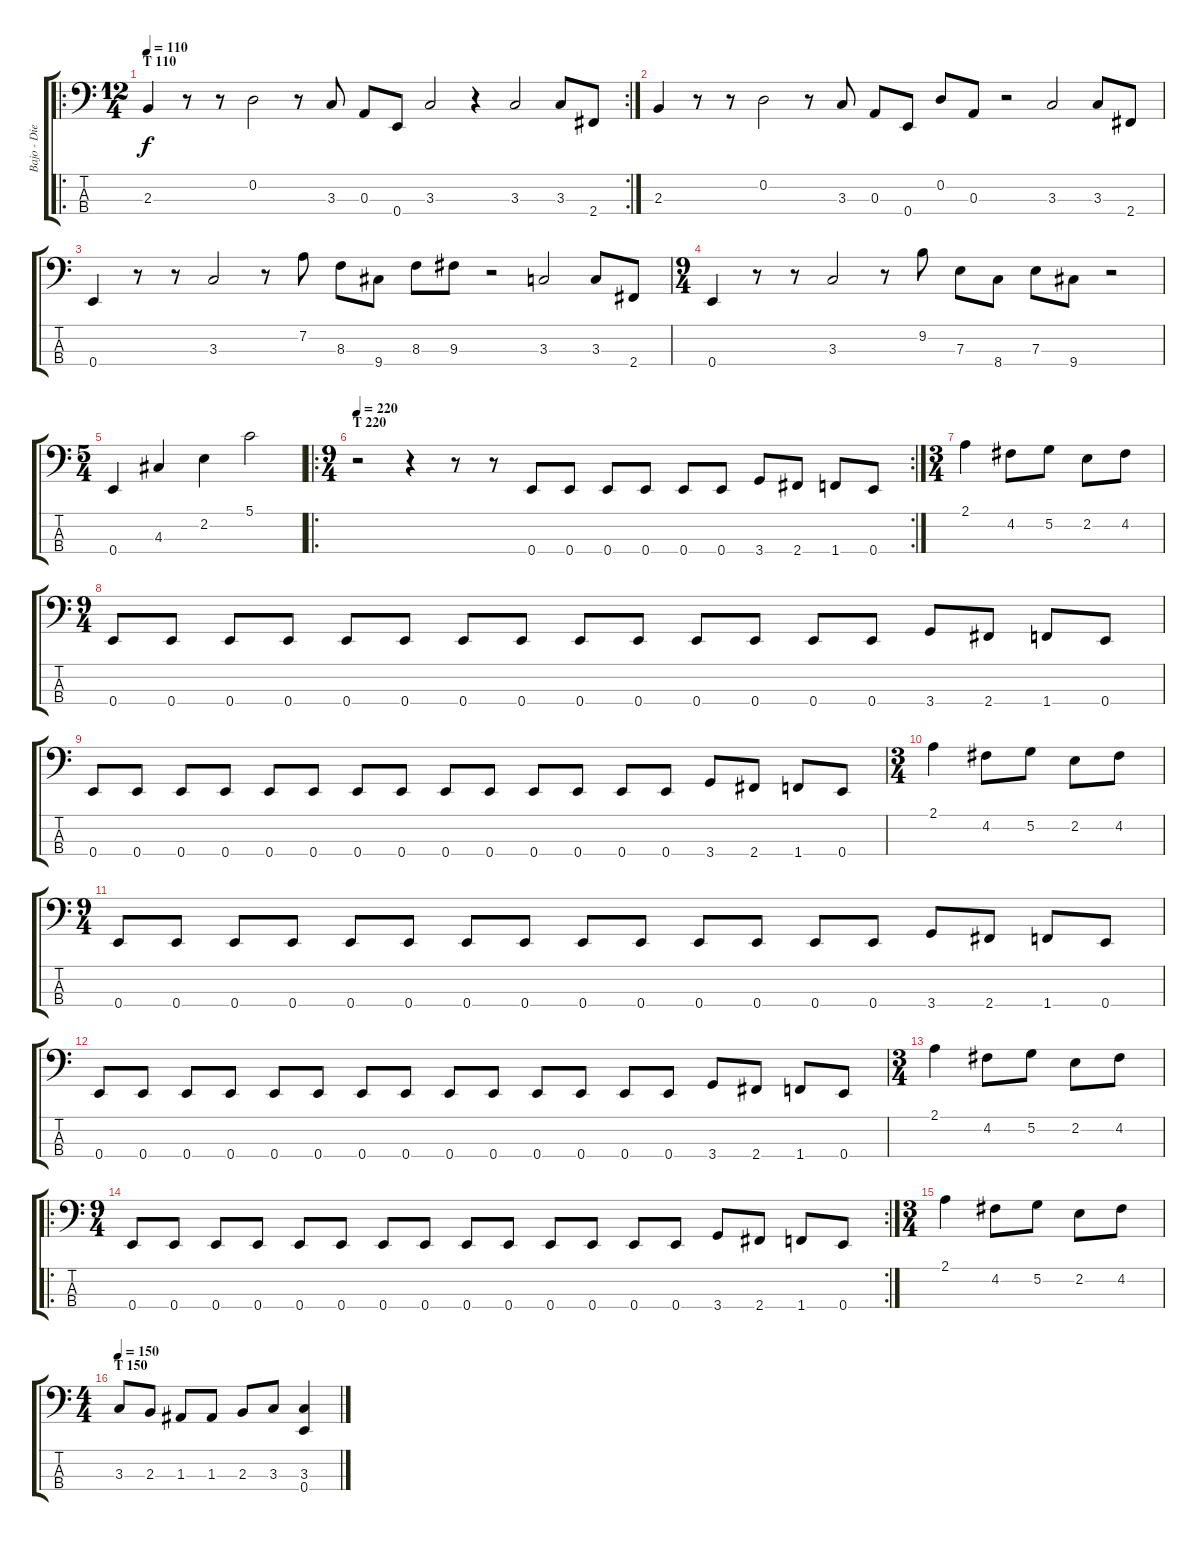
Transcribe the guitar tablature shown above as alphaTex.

\track ("Bajo - Diego" "Bajo - Die") {instrument electricbassfinger}
\staff {score tabs}
\tuning (G2 D2 A1 E1) {hide}
\ro
\rc 2
\ts (12 4)
\section ("" "T 110")
\tempo 110
\clef f4
\ks c
2.3.4{dy f instrument electricbassfinger} r.8 r.8 0.2.2 r.8 3.3.8 0.3.8 0.4.8 3.3.2 r.4 3.3.2 3.3.8 2.4.8 |
2.3.4 r.8 r.8 0.2.2 r.8 3.3.8 0.3.8 0.4.8 0.2.8 0.3.8 r.2 3.3.2 3.3.8 2.4.8 |
0.4.4 r.8 r.8 3.3.2 r.8 7.2.8 8.3.8 9.4.8 8.3.8 9.3.8 r.2 3.3.2 3.3.8 2.4.8 |
\ts (9 4)
0.4.4 r.8 r.8 3.3.2 r.8 9.2.8 7.3.8 8.4.8 7.3.8 9.4.8 r.2 |
\ts (5 4)
0.4.4 4.3.4 2.2.4 5.1.2 |
\ro
\rc 2
\ts (9 4)
\section ("" "T 220")
\tempo 220
r.2 r.4 r.8 r.8 0.4.8 0.4.8 0.4.8 0.4.8 0.4.8 0.4.8 3.4.8 2.4.8 1.4.8 0.4.8 |
\ts (3 4)
2.1.4 4.2.8 5.2.8 2.2.8 4.2.8 |
\ts (9 4)
0.4.8 0.4.8 0.4.8 0.4.8 0.4.8 0.4.8 0.4.8 0.4.8 0.4.8 0.4.8 0.4.8 0.4.8 0.4.8 0.4.8 3.4.8 2.4.8 1.4.8 0.4.8 |
0.4.8 0.4.8 0.4.8 0.4.8 0.4.8 0.4.8 0.4.8 0.4.8 0.4.8 0.4.8 0.4.8 0.4.8 0.4.8 0.4.8 3.4.8 2.4.8 1.4.8 0.4.8 |
\ts (3 4)
2.1.4 4.2.8 5.2.8 2.2.8 4.2.8 |
\ts (9 4)
0.4.8 0.4.8 0.4.8 0.4.8 0.4.8 0.4.8 0.4.8 0.4.8 0.4.8 0.4.8 0.4.8 0.4.8 0.4.8 0.4.8 3.4.8 2.4.8 1.4.8 0.4.8 |
0.4.8 0.4.8 0.4.8 0.4.8 0.4.8 0.4.8 0.4.8 0.4.8 0.4.8 0.4.8 0.4.8 0.4.8 0.4.8 0.4.8 3.4.8 2.4.8 1.4.8 0.4.8 |
\ts (3 4)
2.1.4 4.2.8 5.2.8 2.2.8 4.2.8 |
\ro
\rc 2
\ts (9 4)
0.4.8 0.4.8 0.4.8 0.4.8 0.4.8 0.4.8 0.4.8 0.4.8 0.4.8 0.4.8 0.4.8 0.4.8 0.4.8 0.4.8 3.4.8 2.4.8 1.4.8 0.4.8 |
\ts (3 4)
2.1.4 4.2.8 5.2.8 2.2.8 4.2.8 |
\ts (4 4)
\section ("" "T 150")
\tempo 150
3.3.8 2.3.8 1.3.8 1.3.8 2.3.8 3.3.8 (3.3 0.4).4
